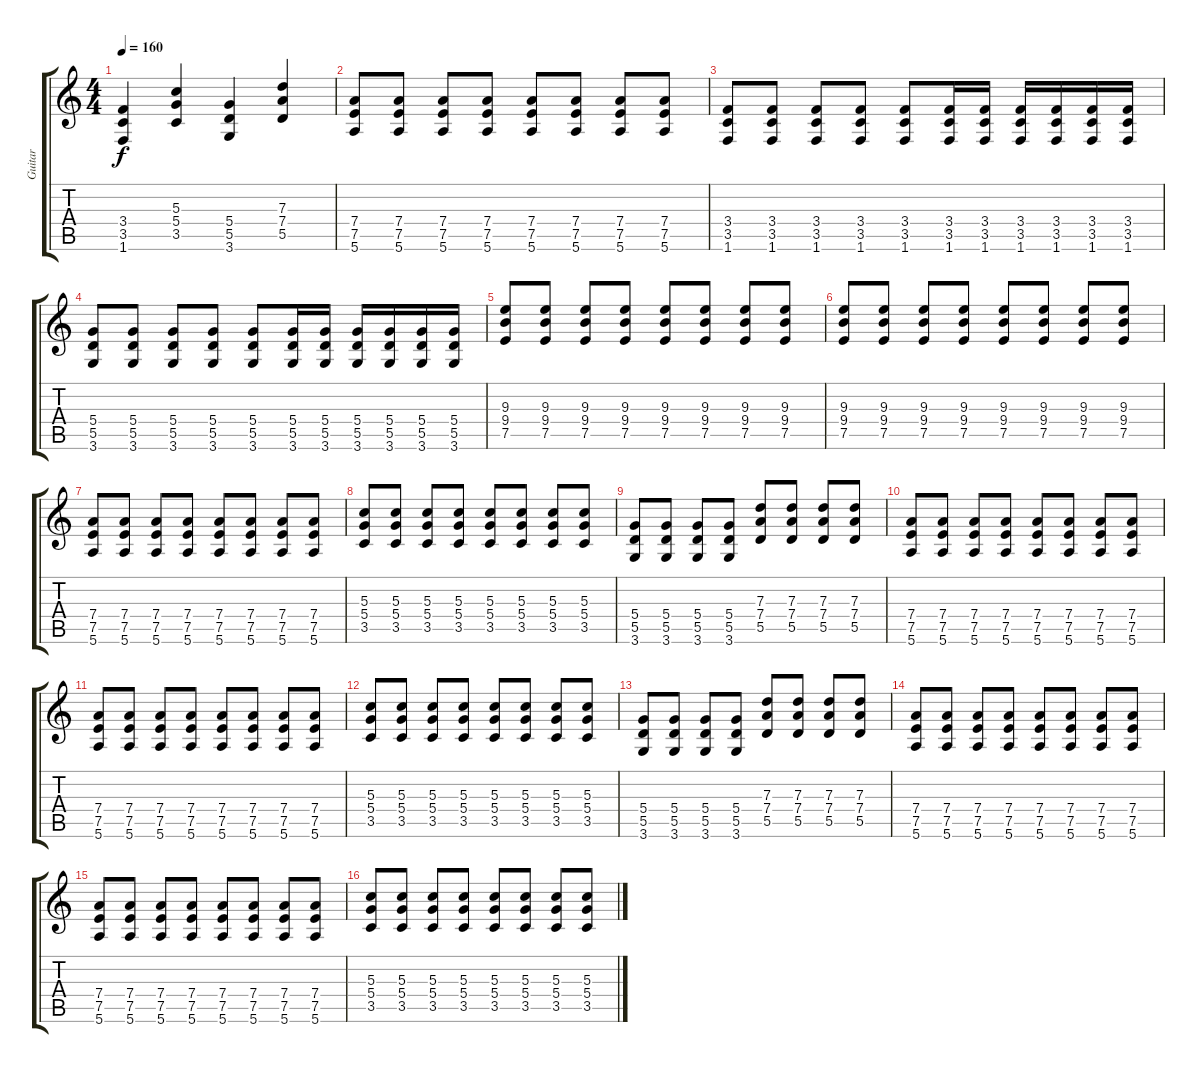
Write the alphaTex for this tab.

\track ("Guitar " "Guitar ") {instrument distortionguitar}
\staff {score tabs}
\tuning (E4 B3 G3 D3 A2 E2) {hide}
\ts (4 4)
\tempo 160
\clef g2
\ks c
(3.4 3.5 1.6).4{dy f} (5.3 5.4 3.5).4 (5.4 5.5 3.6).4 (7.3 7.4 5.5).4 |
(7.4 7.5 5.6).8 (7.4 7.5 5.6).8 (7.4 7.5 5.6).8 (7.4 7.5 5.6).8 (7.4 7.5 5.6).8 (7.4 7.5 5.6).8 (7.4 7.5 5.6).8 (7.4 7.5 5.6).8 |
(3.4 3.5 1.6).8 (3.4 3.5 1.6).8 (3.4 3.5 1.6).8 (3.4 3.5 1.6).8 (3.4 3.5 1.6).8 (3.4 3.5 1.6).16 (3.4 3.5 1.6).16 (3.4 3.5 1.6).16 (3.4 3.5 1.6).16 (3.4 3.5 1.6).16 (3.4 3.5 1.6).16 |
(5.4 5.5 3.6).8 (5.4 5.5 3.6).8 (5.4 5.5 3.6).8 (5.4 5.5 3.6).8 (5.4 5.5 3.6).8 (5.4 5.5 3.6).16 (5.4 5.5 3.6).16 (5.4 5.5 3.6).16 (5.4 5.5 3.6).16 (5.4 5.5 3.6).16 (5.4 5.5 3.6).16 |
(9.3 9.4 7.5).8 (9.3 9.4 7.5).8 (9.3 9.4 7.5).8 (9.3 9.4 7.5).8 (9.3 9.4 7.5).8 (9.3 9.4 7.5).8 (9.3 9.4 7.5).8 (9.3 9.4 7.5).8 |
(9.3 9.4 7.5).8 (9.3 9.4 7.5).8 (9.3 9.4 7.5).8 (9.3 9.4 7.5).8 (9.3 9.4 7.5).8 (9.3 9.4 7.5).8 (9.3 9.4 7.5).8 (9.3 9.4 7.5).8 |
(7.4 7.5 5.6).8 (7.4 7.5 5.6).8 (7.4 7.5 5.6).8 (7.4 7.5 5.6).8 (7.4 7.5 5.6).8 (7.4 7.5 5.6).8 (7.4 7.5 5.6).8 (7.4 7.5 5.6).8 |
(5.3 5.4 3.5).8 (5.3 5.4 3.5).8 (5.3 5.4 3.5).8 (5.3 5.4 3.5).8 (5.3 5.4 3.5).8 (5.3 5.4 3.5).8 (5.3 5.4 3.5).8 (5.3 5.4 3.5).8 |
(5.4 5.5 3.6).8 (5.4 5.5 3.6).8 (5.4 5.5 3.6).8 (5.4 5.5 3.6).8 (7.3 7.4 5.5).8 (7.3 7.4 5.5).8 (7.3 7.4 5.5).8 (7.3 7.4 5.5).8 |
(7.4 7.5 5.6).8 (7.4 7.5 5.6).8 (7.4 7.5 5.6).8 (7.4 7.5 5.6).8 (7.4 7.5 5.6).8 (7.4 7.5 5.6).8 (7.4 7.5 5.6).8 (7.4 7.5 5.6).8 |
(7.4 7.5 5.6).8 (7.4 7.5 5.6).8 (7.4 7.5 5.6).8 (7.4 7.5 5.6).8 (7.4 7.5 5.6).8 (7.4 7.5 5.6).8 (7.4 7.5 5.6).8 (7.4 7.5 5.6).8 |
(5.3 5.4 3.5).8 (5.3 5.4 3.5).8 (5.3 5.4 3.5).8 (5.3 5.4 3.5).8 (5.3 5.4 3.5).8 (5.3 5.4 3.5).8 (5.3 5.4 3.5).8 (5.3 5.4 3.5).8 |
(5.4 5.5 3.6).8 (5.4 5.5 3.6).8 (5.4 5.5 3.6).8 (5.4 5.5 3.6).8 (7.3 7.4 5.5).8 (7.3 7.4 5.5).8 (7.3 7.4 5.5).8 (7.3 7.4 5.5).8 |
(7.4 7.5 5.6).8 (7.4 7.5 5.6).8 (7.4 7.5 5.6).8 (7.4 7.5 5.6).8 (7.4 7.5 5.6).8 (7.4 7.5 5.6).8 (7.4 7.5 5.6).8 (7.4 7.5 5.6).8 |
(7.4 7.5 5.6).8 (7.4 7.5 5.6).8 (7.4 7.5 5.6).8 (7.4 7.5 5.6).8 (7.4 7.5 5.6).8 (7.4 7.5 5.6).8 (7.4 7.5 5.6).8 (7.4 7.5 5.6).8 |
(5.3 5.4 3.5).8 (5.3 5.4 3.5).8 (5.3 5.4 3.5).8 (5.3 5.4 3.5).8 (5.3 5.4 3.5).8 (5.3 5.4 3.5).8 (5.3 5.4 3.5).8 (5.3 5.4 3.5).8
